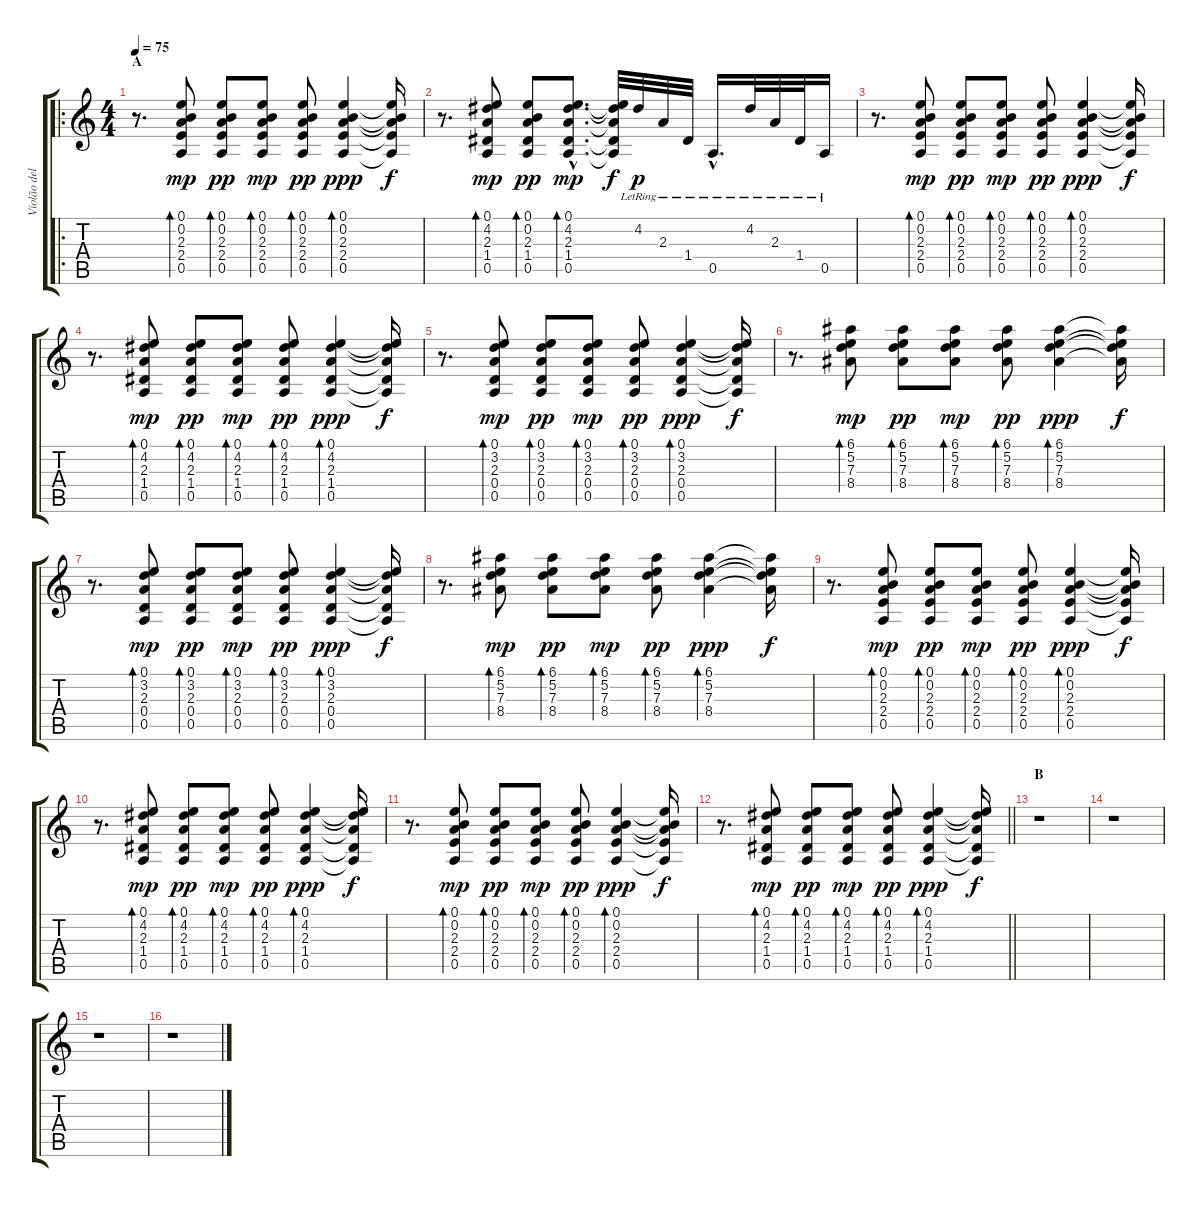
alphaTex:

\track ("Violão delay" "Violão del") {instrument acousticguitarsteel}
\staff {score tabs}
\tuning (E4 B3 G3 D3 A2 E2) {hide}
\ro
\ts (4 4)
\section ("" "A")
\tempo 75
\clef g2
\ks c
r.8{d dy mp instrument acousticguitarsteel} (0.1 0.2 2.3 2.4 0.5).8{bd 60} (0.1 0.2 2.3 2.4 0.5).8{bd 60 dy pp} (0.1 0.2 2.3 2.4 0.5).8{bd 60 dy mp} (0.1 0.2 2.3 2.4 0.5).8{bd 60 dy pp} (0.1 0.2 2.3 2.4 0.5).4{bd 60 dy ppp} (0.1{t} 0.2{t} 2.3{t} 2.4{t} 0.5{t}).16{dy f} |
r.8{d} (0.1 4.2 2.3 1.4 0.5).8{bd 60 dy mp} (0.1 0.2 2.3 1.4 0.5).8{bd 60 dy pp} (0.1{hac} 4.2{hac} 2.3{hac} 1.4{hac} 0.5{hac}).8{d bd 60 dy mp} (0.1{t} 4.2{t} 2.3{t} 1.4{t} 0.5{t}).32{dy f} 4.2{lr}.32{dy p} 2.3{lr}.32 1.4{lr}.32 0.5{hac lr}.16{d} 4.2{lr}.32 2.3{lr}.32 1.4{lr}.32 0.5{lr}.16 |
r.8{d} (0.1 0.2 2.3 2.4 0.5).8{bd 60 dy mp} (0.1 0.2 2.3 2.4 0.5).8{bd 60 dy pp} (0.1 0.2 2.3 2.4 0.5).8{bd 60 dy mp} (0.1 0.2 2.3 2.4 0.5).8{bd 60 dy pp} (0.1 0.2 2.3 2.4 0.5).4{bd 60 dy ppp} (0.1{t} 0.2{t} 2.3{t} 2.4{t} 0.5{t}).16{dy f} |
r.8{d} (0.1 4.2 2.3 1.4 0.5).8{bd 60 dy mp} (0.1 4.2 2.3 1.4 0.5).8{bd 60 dy pp} (0.1 4.2 2.3 1.4 0.5).8{bd 60 dy mp} (0.1 4.2 2.3 1.4 0.5).8{bd 60 dy pp} (0.1 4.2 2.3 1.4 0.5).4{bd 60 dy ppp} (0.1{t} 4.2{t} 2.3{t} 1.4{t} 0.5{t}).16{dy f} |
r.8{d} (0.1 3.2 2.3 0.4 0.5).8{bd 60 dy mp} (0.1 3.2 2.3 0.4 0.5).8{bd 60 dy pp} (0.1 3.2 2.3 0.4 0.5).8{bd 60 dy mp} (0.1 3.2 2.3 0.4 0.5).8{bd 60 dy pp} (0.1 3.2 2.3 0.4 0.5).4{bd 60 dy ppp} (0.1{t} 3.2{t} 2.3{t} 0.4{t} 0.5{t}).16{dy f} |
r.8{d} (6.1 5.2 7.3 8.4).8{bd 60 dy mp} (6.1 5.2 7.3 8.4).8{bd 60 dy pp} (6.1 5.2 7.3 8.4).8{bd 60 dy mp} (6.1 5.2 7.3 8.4).8{bd 60 dy pp} (6.1 5.2 7.3 8.4).4{bd 60 dy ppp} (6.1{t} 5.2{t} 7.3{t} 8.4{t}).16{dy f} |
r.8{d} (0.1 3.2 2.3 0.4 0.5).8{bd 60 dy mp} (0.1 3.2 2.3 0.4 0.5).8{bd 60 dy pp} (0.1 3.2 2.3 0.4 0.5).8{bd 60 dy mp} (0.1 3.2 2.3 0.4 0.5).8{bd 60 dy pp} (0.1 3.2 2.3 0.4 0.5).4{bd 60 dy ppp} (0.1{t} 3.2{t} 2.3{t} 0.4{t} 0.5{t}).16{dy f} |
r.8{d} (6.1 5.2 7.3 8.4).8{bd 60 dy mp} (6.1 5.2 7.3 8.4).8{bd 60 dy pp} (6.1 5.2 7.3 8.4).8{bd 60 dy mp} (6.1 5.2 7.3 8.4).8{bd 60 dy pp} (6.1 5.2 7.3 8.4).4{bd 60 dy ppp} (6.1{t} 5.2{t} 7.3{t} 8.4{t}).16{dy f} |
r.8{d} (0.1 0.2 2.3 2.4 0.5).8{bd 60 dy mp} (0.1 0.2 2.3 2.4 0.5).8{bd 60 dy pp} (0.1 0.2 2.3 2.4 0.5).8{bd 60 dy mp} (0.1 0.2 2.3 2.4 0.5).8{bd 60 dy pp} (0.1 0.2 2.3 2.4 0.5).4{bd 60 dy ppp} (0.1{t} 0.2{t} 2.3{t} 2.4{t} 0.5{t}).16{dy f} |
r.8{d} (0.1 4.2 2.3 1.4 0.5).8{bd 60 dy mp} (0.1 4.2 2.3 1.4 0.5).8{bd 60 dy pp} (0.1 4.2 2.3 1.4 0.5).8{bd 60 dy mp} (0.1 4.2 2.3 1.4 0.5).8{bd 60 dy pp} (0.1 4.2 2.3 1.4 0.5).4{bd 60 dy ppp} (0.1{t} 4.2{t} 2.3{t} 1.4{t} 0.5{t}).16{dy f} |
r.8{d} (0.1 0.2 2.3 2.4 0.5).8{bd 60 dy mp} (0.1 0.2 2.3 2.4 0.5).8{bd 60 dy pp} (0.1 0.2 2.3 2.4 0.5).8{bd 60 dy mp} (0.1 0.2 2.3 2.4 0.5).8{bd 60 dy pp} (0.1 0.2 2.3 2.4 0.5).4{bd 60 dy ppp} (0.1{t} 0.2{t} 2.3{t} 2.4{t} 0.5{t}).16{dy f} |
\barLineRight lightlight
r.8{d} (0.1 4.2 2.3 1.4 0.5).8{bd 60 dy mp} (0.1 4.2 2.3 1.4 0.5).8{bd 60 dy pp} (0.1 4.2 2.3 1.4 0.5).8{bd 60 dy mp} (0.1 4.2 2.3 1.4 0.5).8{bd 60 dy pp} (0.1 4.2 2.3 1.4 0.5).4{bd 60 dy ppp} (0.1{t} 4.2{t} 2.3{t} 1.4{t} 0.5{t}).16{dy f} |
\section ("" "B")
r.1 |
r.1 |
r.1 |
r.1
